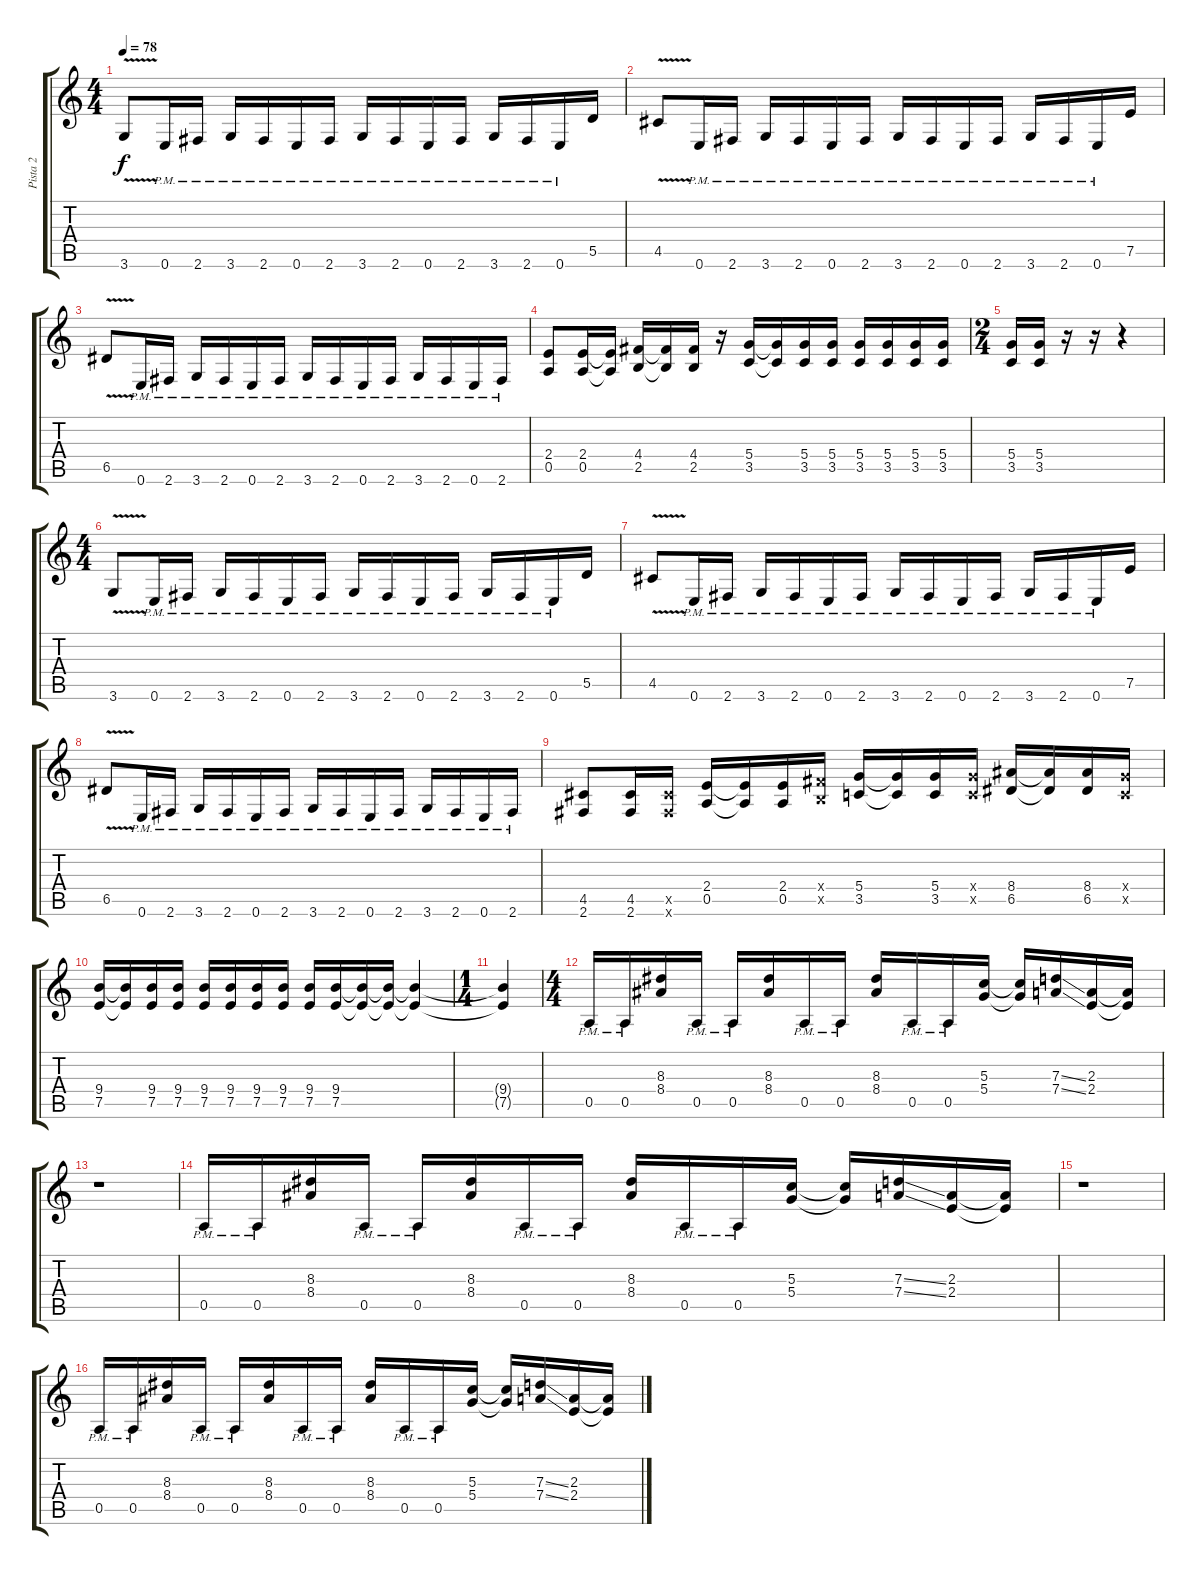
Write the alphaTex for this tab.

\track ("Pista 2" "Pista 2") {instrument overdrivenguitar}
\staff {score tabs}
\tuning (E4 B3 G3 D3 A2 E2) {hide}
\ts (4 4)
\tempo 78
\clef g2
\ks c
3.6{v}.8{dy f} 0.6{pm}.16 2.6{pm}.16 3.6{pm}.16 2.6{pm}.16 0.6{pm}.16 2.6{pm}.16 3.6{pm}.16 2.6{pm}.16 0.6{pm}.16 2.6{pm}.16 3.6{pm}.16 2.6{pm}.16 0.6{pm}.16 5.5.16 |
4.5{v}.8 0.6{pm}.16 2.6{pm}.16 3.6{pm}.16 2.6{pm}.16 0.6{pm}.16 2.6{pm}.16 3.6{pm}.16 2.6{pm}.16 0.6{pm}.16 2.6{pm}.16 3.6{pm}.16 2.6{pm}.16 0.6{pm}.16 7.5.16 |
6.5{v}.8 0.6{pm}.16 2.6{pm}.16 3.6{pm}.16 2.6{pm}.16 0.6{pm}.16 2.6{pm}.16 3.6{pm}.16 2.6{pm}.16 0.6{pm}.16 2.6{pm}.16 3.6{pm}.16 2.6{pm}.16 0.6{pm}.16 2.6{pm}.16 |
(2.4 0.5).8 (2.4 0.5).16 (2.4{t} 0.5{t}).16 (4.4 2.5).16 (4.4{t} 2.5{t}).16 (4.4 2.5).16 r.16 (5.4 3.5).16 (5.4{t} 3.5{t}).16 (5.4 3.5).16 (5.4 3.5).16 (5.4 3.5).16 (5.4 3.5).16 (5.4 3.5).16 (5.4 3.5).16 |
\ts (2 4)
(5.4 3.5).16 (5.4 3.5).16 r.16 r.16 r.4 |
\ts (4 4)
3.6{v}.8 0.6{pm}.16 2.6{pm}.16 3.6{pm}.16 2.6{pm}.16 0.6{pm}.16 2.6{pm}.16 3.6{pm}.16 2.6{pm}.16 0.6{pm}.16 2.6{pm}.16 3.6{pm}.16 2.6{pm}.16 0.6{pm}.16 5.5.16 |
4.5{v}.8 0.6{pm}.16 2.6{pm}.16 3.6{pm}.16 2.6{pm}.16 0.6{pm}.16 2.6{pm}.16 3.6{pm}.16 2.6{pm}.16 0.6{pm}.16 2.6{pm}.16 3.6{pm}.16 2.6{pm}.16 0.6{pm}.16 7.5.16 |
6.5{v}.8 0.6{pm}.16 2.6{pm}.16 3.6{pm}.16 2.6{pm}.16 0.6{pm}.16 2.6{pm}.16 3.6{pm}.16 2.6{pm}.16 0.6{pm}.16 2.6{pm}.16 3.6{pm}.16 2.6{pm}.16 0.6{pm}.16 2.6{pm}.16 |
(4.5 2.6).8 (4.5 2.6).16 (4.5{x} 2.6{x}).16 (2.4 0.5).16 (2.4{t} 0.5{t}).16 (2.4 0.5).16 (4.4{x} 2.5{x}).16 (5.4 3.5).16 (5.4{t} 3.5{t}).16 (5.4 3.5).16 (5.4{x} 3.5{x}).16 (8.4 6.5).16 (8.4{t} 6.5{t}).16 (8.4 6.5).16 (5.4{x} 3.5{x}).16 |
(9.4 7.5).16 (9.4{t} 7.5{t}).16 (9.4 7.5).16 (9.4 7.5).16 (9.4 7.5).16 (9.4 7.5).16 (9.4 7.5).16 (9.4 7.5).16 (9.4 7.5).16 (9.4 7.5).16 (9.4{t} 7.5{t}).16 (9.4{t} 7.5{t}).16 (9.4{t} 7.5{t}).4 |
\ts (1 4)
(9.4{t} 7.5{t}).4 |
\ts (4 4)
0.5{pm}.16 0.5{pm}.16 (8.3 8.4).16 0.5{pm}.16 0.5{pm}.16 (8.3 8.4).16 0.5{pm}.16 0.5{pm}.16 (8.3 8.4).16 0.5{pm}.16 0.5{pm}.16 (5.3 5.4).16 (5.3{t} 5.4{t}).16 (7.3{ss} 7.4{ss}).16 (2.3 2.4).16 (2.3{t} 2.4{t}).16 |
r.1 |
0.5{pm}.16 0.5{pm}.16 (8.3 8.4).16 0.5{pm}.16 0.5{pm}.16 (8.3 8.4).16 0.5{pm}.16 0.5{pm}.16 (8.3 8.4).16 0.5{pm}.16 0.5{pm}.16 (5.3 5.4).16 (5.3{t} 5.4{t}).16 (7.3{ss} 7.4{ss}).16 (2.3 2.4).16 (2.3{t} 2.4{t}).16 |
r.1 |
0.5{pm}.16 0.5{pm}.16 (8.3 8.4).16 0.5{pm}.16 0.5{pm}.16 (8.3 8.4).16 0.5{pm}.16 0.5{pm}.16 (8.3 8.4).16 0.5{pm}.16 0.5{pm}.16 (5.3 5.4).16 (5.3{t} 5.4{t}).16 (7.3{ss} 7.4{ss}).16 (2.3 2.4).16 (2.3{t} 2.4{t}).16
